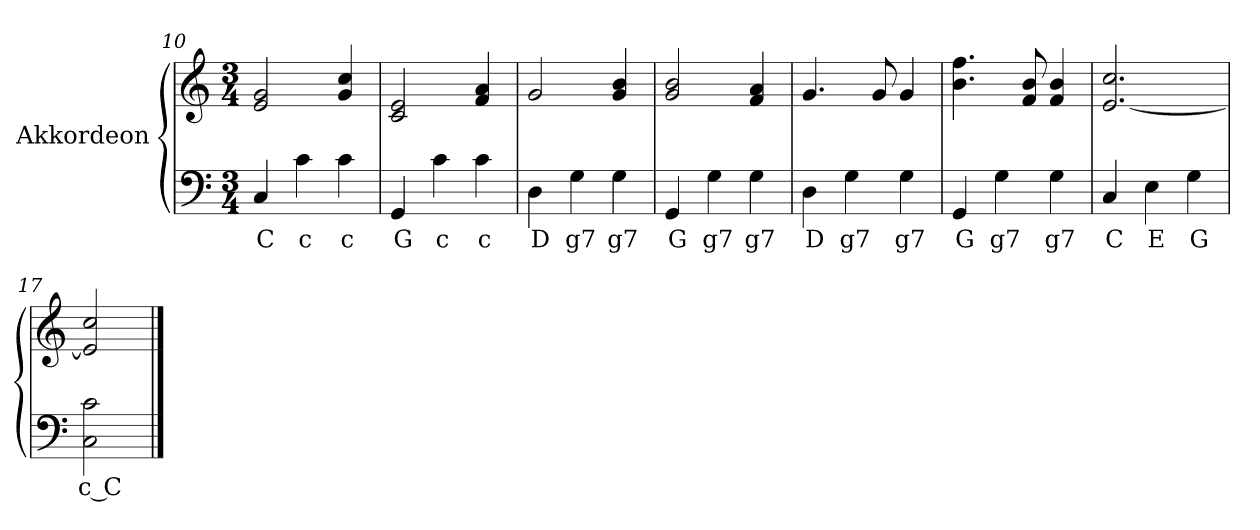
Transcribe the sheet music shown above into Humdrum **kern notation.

**kern	**text	**kern
*part1	*part1	*part1
*staff2	*staff2	*staff1
*I"Akkordeon	*	*
*clefF4	*	*clefG2
*k[]	*	*k[]
*C:	*	*C:
*M3/4	*	*M3/4
=10	=10	=10
!	!LO:LY:b:color=#000000	!
4Ci/	C	2ei/ 2gi
!	!LO:LY:b:color=#000000	!
4ci\	c	.
!	!LO:LY:b:color=#000000	!
4ci\	c	4gi/ 4cci
=11	=11	=11
!	!LO:LY:b:color=#000000	!
4GGi/	G	2ci/ 2ei
!	!LO:LY:b:color=#000000	!
4ci\	c	.
!	!LO:LY:b:color=#000000	!
4ci\	c	4fi/ 4ai
=12	=12	=12
!	!LO:LY:b:color=#000000	!
4Di\	D	2gi/
!	!LO:LY:b:color=#000000	!
4Gi\	g7	.
!	!LO:LY:b:color=#000000	!
4Gi\	g7	4gi/ 4bi
!!LO:LB:g=z
=13	=13	=13
!	!LO:LY:b:color=#000000	!
4GGi/	G	2gi/ 2bi
!	!LO:LY:b:color=#000000	!
4Gi\	g7	.
!	!LO:LY:b:color=#000000	!
4Gi\	g7	4fi/ 4ai
=14	=14	=14
!	!LO:LY:b:color=#000000	!
4Di\	D	4.gi/
!	!LO:LY:b:color=#000000	!
4Gi\	g7	.
.	.	8gi/
!	!LO:LY:b:color=#000000	!
4Gi\	g7	4gi/
=15	=15	=15
!	!LO:LY:b:color=#000000	!
4GGi/	G	4.bi\ 4.ffi
!	!LO:LY:b:color=#000000	!
4Gi\	g7	.
.	.	8fi/ 8bi
!	!LO:LY:b:color=#000000	!
4Gi\	g7	4fi/ 4bi
=16	=16	=16
!	!LO:LY:b:color=#000000	!
4Ci/	C	[<2.ei/ 2.cci
!	!LO:LY:b:color=#000000	!
4Ei\	E	.
!	!LO:LY:b:color=#000000	!
4Gi\	G	.
=17	=17	=17
!	!LO:LY:b:color=#000000	!
2Ci\ 2ci	c C	2ei/] 2cci
==	==	==
*-	*-	*-
